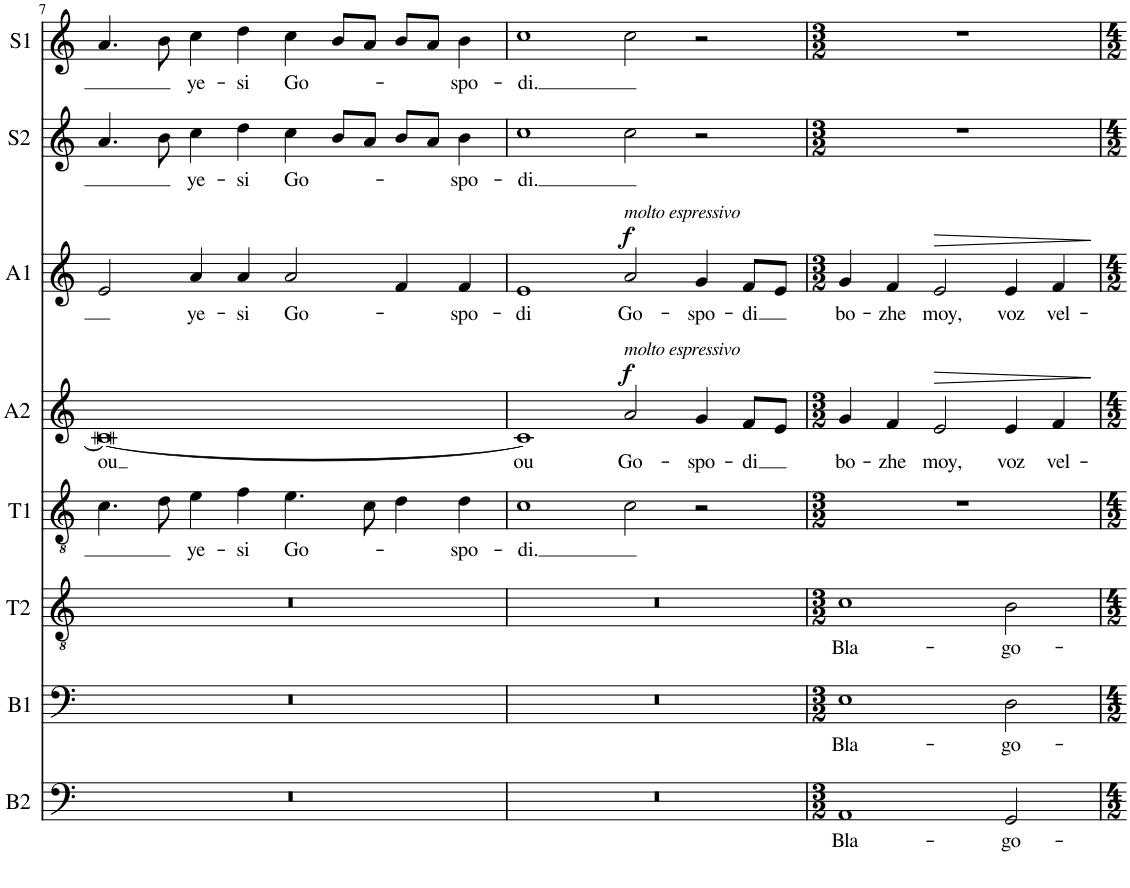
**kern	**text	**kern	**text	**kern	**text	**kern	**text	**kern	**text	**dynam	**kern	**text	**dynam	**kern	**text	**kern	**text
*part8	*part8	*part7	*part7	*part6	*part6	*part5	*part5	*part4	*part4	*part4	*part3	*part3	*part3	*part2	*part2	*part1	*part1
*staff8	*staff8	*staff7	*staff7	*staff6	*staff6	*staff5	*staff5	*staff4	*staff4	*staff4	*staff3	*staff3	*staff3	*staff2	*staff2	*staff1	*staff1
*I"Bass 2	*	*I"Bass 1	*	*I"Ténor 2	*	*I"Ténor 1	*	*I"Alto 2	*	*	*I"Alto 1	*	*	*I"Soprano 2	*	*I"Soprano 1	*
*I'B2	*	*I'B1	*	*I'T2	*	*I'T1	*	*I'A2	*	*	*I'A1	*	*	*I'S2	*	*I'S1	*
!!LO:PB:g=z
*clefF4	*	*clefF4	*	*clefGv2	*	*clefGv2	*	*clefG2	*	*	*clefG2	*	*	*clefG2	*	*clefG2	*
*k[]	*	*k[]	*	*k[]	*	*k[]	*	*k[]	*	*	*k[]	*	*	*k[]	*	*k[]	*
*M4/2	*	*M4/2	*	*M4/2	*	*M4/2	*	*M4/2	*	*	*M4/2	*	*	*M4/2	*	*M4/2	*
=7	=7	=7	=7	=7	=7	=7	=7	=7	=7	=7	=7	=7	=7	=7	=7	=7	=7
!	!	!	!	!	!	!	!	!	!LO:LY:b	!	!	!	!	!	!	!	!
0r	.	0r	.	0r	.	4.c\	.	0c_	ou	.	2e/	.	.	4.a/	.	4.a/	.
.	.	.	.	.	.	8d\	.	.	.	.	.	.	.	8b\	.	8b\	.
!	!	!	!	!	!	!	!LO:LY:b	!	!	!	!	!LO:LY:b	!	!	!LO:LY:b	!	!LO:LY:b
.	.	.	.	.	.	4e\	ye-	.	.	.	4a/	ye-	.	4cc\	ye-	4cc\	ye-
!	!	!	!	!	!	!	!LO:LY:b	!	!	!	!	!LO:LY:b	!	!	!LO:LY:b	!	!LO:LY:b
.	.	.	.	.	.	4f\	-si	.	.	.	4a/	-si	.	4dd\	-si	4dd\	-si
!	!	!	!	!	!	!	!LO:LY:b	!	!	!	!	!LO:LY:b	!	!	!LO:LY:b	!	!LO:LY:b
.	.	.	.	.	.	4.e\	Go-	.	.	.	2a/	Go-	.	4cc\	Go-	4cc\	Go-
.	.	.	.	.	.	.	.	.	.	.	.	.	.	8b/L	.	8b/L	.
.	.	.	.	.	.	8c\	.	.	.	.	.	.	.	8a/J	.	8a/J	.
.	.	.	.	.	.	4d\	.	.	.	.	4f/	.	.	8b/L	.	8b/L	.
.	.	.	.	.	.	.	.	.	.	.	.	.	.	8a/J	.	8a/J	.
!	!	!	!	!	!	!	!LO:LY:b	!	!	!	!	!LO:LY:b	!	!	!LO:LY:b	!	!LO:LY:b
.	.	.	.	.	.	4d\	-spo-	.	.	.	4f/	-spo-	.	4b\	-spo-	4b\	-spo-
=8	=8	=8	=8	=8	=8	=8	=8	=8	=8	=8	=8	=8	=8	=8	=8	=8	=8
!	!	!	!	!	!	!	!LO:LY:b	!	!LO:LY:b	!	!	!LO:LY:b	!	!	!LO:LY:b	!	!LO:LY:b
0r	.	0r	.	0r	.	1c	-di.	1c]	-ou	.	1e	-di	.	1cc	-di.	1cc	-di.
!	!	!	!	!	!	!	!	!	!	!	!LO:TX:a:i:t=molto espressivo	!	!	!	!	!	!
!	!	!	!	!	!	!	!	!LO:TX:a:i:t=molto espressivo	!	!	!	!	!	!	!	!	!
!	!	!	!	!	!	!	!	!	!LO:LY:b	!LO:DY:a	!	!LO:LY:b	!LO:DY:a	!	!	!	!
.	.	.	.	.	.	2c\	.	2a/	Go-	f	2a/	Go-	f	2cc\	.	2cc\	.
!	!	!	!	!	!	!	!	!	!LO:LY:b	!	!	!LO:LY:b	!	!	!	!	!
.	.	.	.	.	.	2r	.	4g/	-spo-	.	4g/	-spo-	.	2r	.	2r	.
!	!	!	!	!	!	!	!	!	!LO:LY:b	!	!	!LO:LY:b	!	!	!	!	!
.	.	.	.	.	.	.	.	8f/L	-di	.	8f/L	-di	.	.	.	.	.
.	.	.	.	.	.	.	.	8e/J	.	.	8e/J	.	.	.	.	.	.
=9	=9	=9	=9	=9	=9	=9	=9	=9	=9	=9	=9	=9	=9	=9	=9	=9	=9
*M3/2	*	*M3/2	*	*M3/2	*	*M3/2	*	*M3/2	*	*	*M3/2	*	*	*M3/2	*	*M3/2	*
!	!LO:LY:b	!	!LO:LY:b	!	!LO:LY:b	!	!	!	!LO:LY:b	!	!	!LO:LY:b	!	!	!	!	!
1AA	Bla-	1E	Bla-	1c	Bla-	1.r	.	4g/	bo-	.	4g/	bo-	.	1.r	.	1.r	.
!	!	!	!	!	!	!	!	!	!LO:LY:b	!	!	!LO:LY:b	!	!	!	!	!
.	.	.	.	.	.	.	.	4f/	-zhe	.	4f/	-zhe	.	.	.	.	.
!	!	!	!	!	!	!	!	!	!LO:LY:b	!LO:HP:b	!	!LO:LY:b	!LO:HP:b	!	!	!	!
.	.	.	.	.	.	.	.	2e/	moy,	>	2e/	moy,	>	.	.	.	.
!	!LO:LY:b	!	!LO:LY:b	!	!LO:LY:b	!	!	!	!LO:LY:b	!	!	!LO:LY:b	!	!	!	!	!
2GG/	-go-	2D\	-go-	2B\	-go-	.	.	4e/	voz	.	4e/	voz	.	.	.	.	.
!	!	!	!	!	!	!	!	!	!LO:LY:b	!	!	!LO:LY:b	!	!	!	!	!
.	.	.	.	.	.	.	.	4f/	vel-	.	4f/	vel-	.	.	.	.	.
.	.	.	.	.	.	.	.	.	.	]	.	.	]	.	.	.	.
=	=	=	=	=	=	=	=	=	=	=	=	=	=	=	=	=	=
*-	*-	*-	*-	*-	*-	*-	*-	*-	*-	*-	*-	*-	*-	*-	*-	*-	*-
